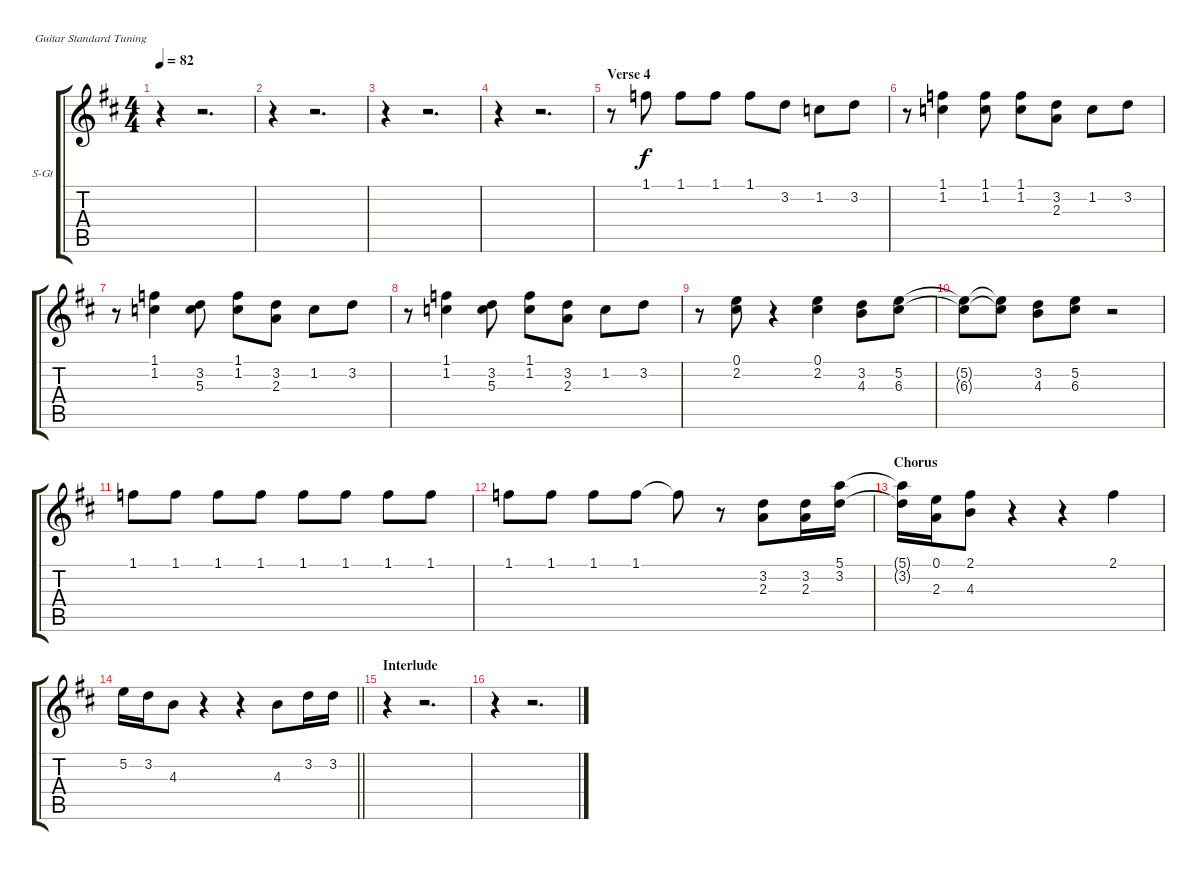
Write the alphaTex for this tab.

\bracketExtendMode groupsimilarinstruments
\firstSystemTrackNameOrientation horizontal
\otherSystemsTrackNameOrientation horizontal
\track ("Track 1" "S-Gt") {instrument tenorsax}
\staff {score tabs}
\tuning (E4 B3 G3 D3 A2 E2)
\displaytranspose 12
\ts (4 4)
\tempo 82
\clef g2
\ks d
r.4{dy f} r.2{d} |
r.4 r.2{d} |
r.4 r.2{d} |
r.4 r.2{d} |
\section ("" "Verse 4")
r.8 1.1.8 1.1.8 1.1.8 1.1.8 3.2.8 1.2.8 3.2.8 |
r.8 (1.1 1.2).4 (1.1 1.2).8 (1.1 1.2).8 (3.2 2.3).8 1.2.8 3.2.8 |
r.8 (1.1 1.2).4 (3.2 5.3).8 (1.1 1.2).8 (3.2 2.3).8 1.2.8 3.2.8 |
r.8 (1.1 1.2).4 (3.2 5.3).8 (1.1 1.2).8 (3.2 2.3).8 1.2.8 3.2.8 |
r.8 (0.1 2.2).8 r.4 (0.1 2.2).4 (3.2 4.3).8 (5.2 6.3).8 |
(5.2{t} 6.3{t}).8 (5.2{t} 6.3{t}).8 (3.2 4.3).8 (5.2 6.3).8 r.2 |
1.1.8 1.1.8 1.1.8 1.1.8 1.1.8 1.1.8 1.1.8 1.1.8 |
1.1.8 1.1.8 1.1.8 1.1.8 1.1{t}.8 r.8 (3.2 2.3).8 (3.2 2.3).16 (5.1 3.2).16 |
\section ("" "Chorus")
(5.1{t} 3.2{t}).16 (0.1 2.3).16 (2.1 4.3).8 r.4 r.4 2.1.4 |
\barLineRight lightlight
5.2.16 3.2.16 4.3.8 r.4 r.4 4.3.8 3.2.16 3.2.16 |
\section ("" "Interlude")
r.4 r.2{d} |
r.4 r.2{d}
